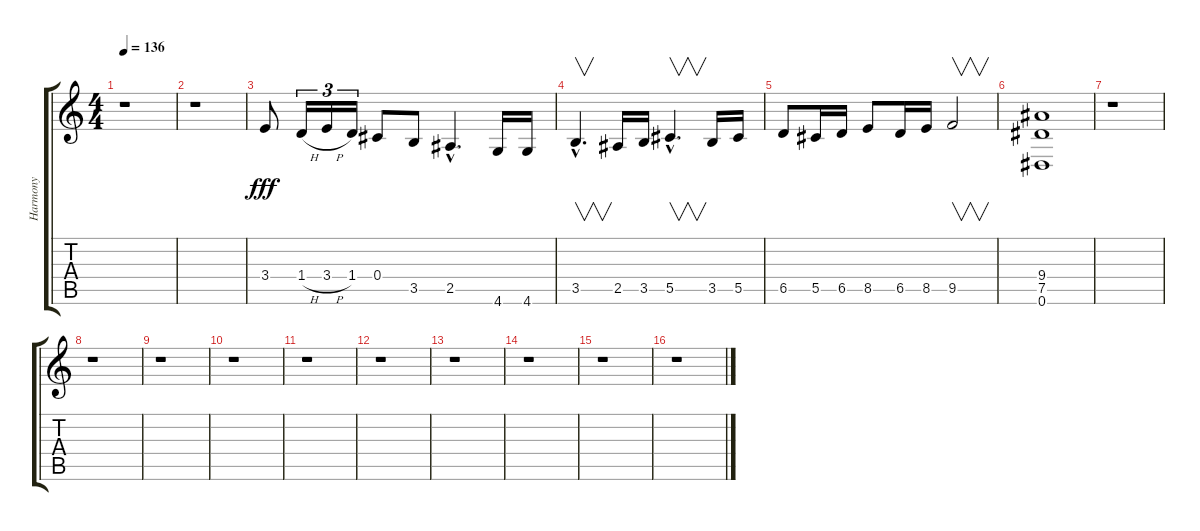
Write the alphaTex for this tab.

\track ("Harmony" "Harmony") {instrument overdrivenguitar}
\staff {score tabs}
\tuning (Eb4 Bb3 Gb3 Db3 Ab2 Eb2) {hide}
\ts (4 4)
\tempo 136
\clef g2
\ks c
r.1{dy fff} |
r.1 |
3.4.8 1.4{h}.16{tu (3 2)} 3.4{h}.16{tu (3 2)} 1.4.16{tu (3 2)} 0.4.8 3.5.8 2.5{hac}.4{d} 4.6.16 4.6.16 |
3.5{hac}.4{v d} 2.5.16 3.5.16 5.5{hac}.4{v d} 3.5.16 5.5.16 |
6.5.8 5.5.16 6.5.16 8.5.8 6.5.16 8.5.16 9.5.2{v} |
(9.4 7.5 0.6).1 |
r.1 |
r.1 |
r.1 |
r.1 |
r.1 |
r.1 |
r.1 |
r.1 |
r.1 |
r.1
